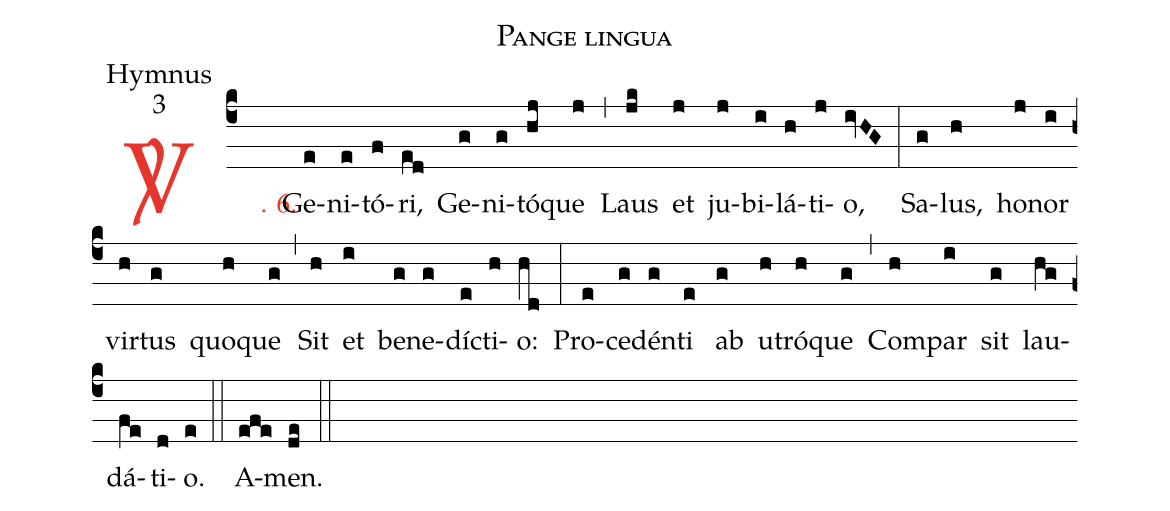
name: Pange lingua;
office-part: Hymnus;
mode: 3;
%%
(c4)

<c><sp>V/</sp>. 6.</c>() Ge(e)ni(e)tó(f)ri,(ed) Ge(g)ni(g)tó(hj)que(j) (,) Laus(jk) et(j) ju(j)bi(i)lá(h)ti(j)o,(ivHG) (:) Sa(g)lus,(h) ho(j)nor(i) vir(h)tus(g) quo(h)que(g) (,) Sit(h) et(i) be(g)ne(g)dí(e)cti(h)o:(hd) (:) Pro(e)ce(g)dén(g)ti(e) ab(g) u(h)tró(h)que(g) (,) Com(h)par(i) sit(g) lau(hg)dá(fe)ti(d)o.(e)

(::)

A(efe)men.(de)

(::)
